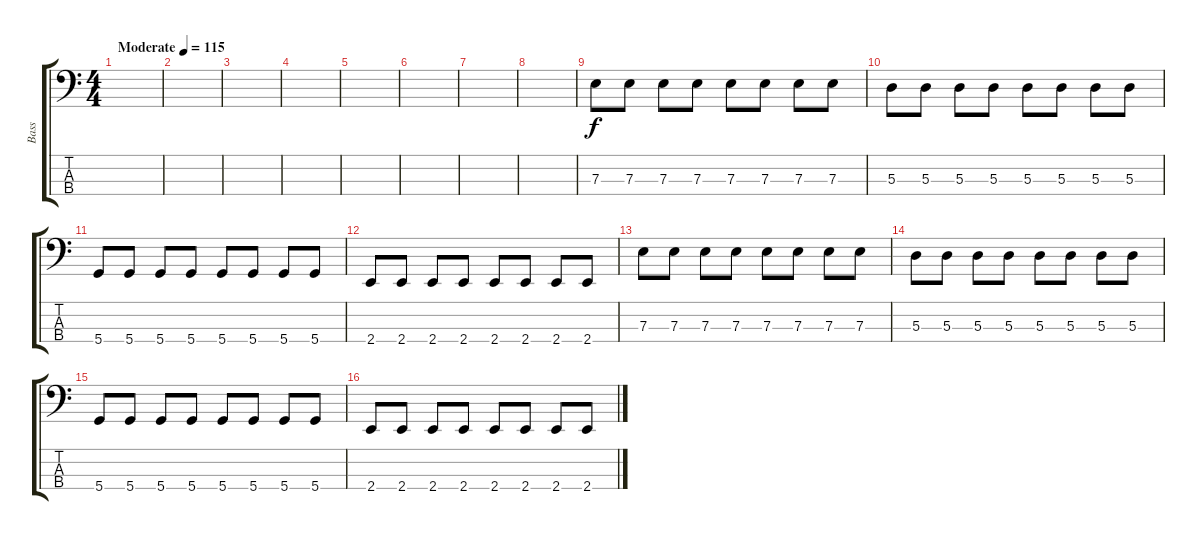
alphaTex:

\track ("Bass" "Bass") {instrument electricbasspick}
\staff {score tabs}
\tuning (G2 D2 A1 D1) {hide}
\ts (4 4)
\tempo (115 "Moderate")
\clef f4
\ks c
|
|
|
|
|
|
|
|
7.3.8 7.3.8 7.3.8 7.3.8 7.3.8 7.3.8 7.3.8 7.3.8 |
5.3.8 5.3.8 5.3.8 5.3.8 5.3.8 5.3.8 5.3.8 5.3.8 |
5.4.8 5.4.8 5.4.8 5.4.8 5.4.8 5.4.8 5.4.8 5.4.8 |
2.4.8 2.4.8 2.4.8 2.4.8 2.4.8 2.4.8 2.4.8 2.4.8 |
7.3.8 7.3.8 7.3.8 7.3.8 7.3.8 7.3.8 7.3.8 7.3.8 |
5.3.8 5.3.8 5.3.8 5.3.8 5.3.8 5.3.8 5.3.8 5.3.8 |
5.4.8 5.4.8 5.4.8 5.4.8 5.4.8 5.4.8 5.4.8 5.4.8 |
2.4.8 2.4.8 2.4.8 2.4.8 2.4.8 2.4.8 2.4.8 2.4.8
